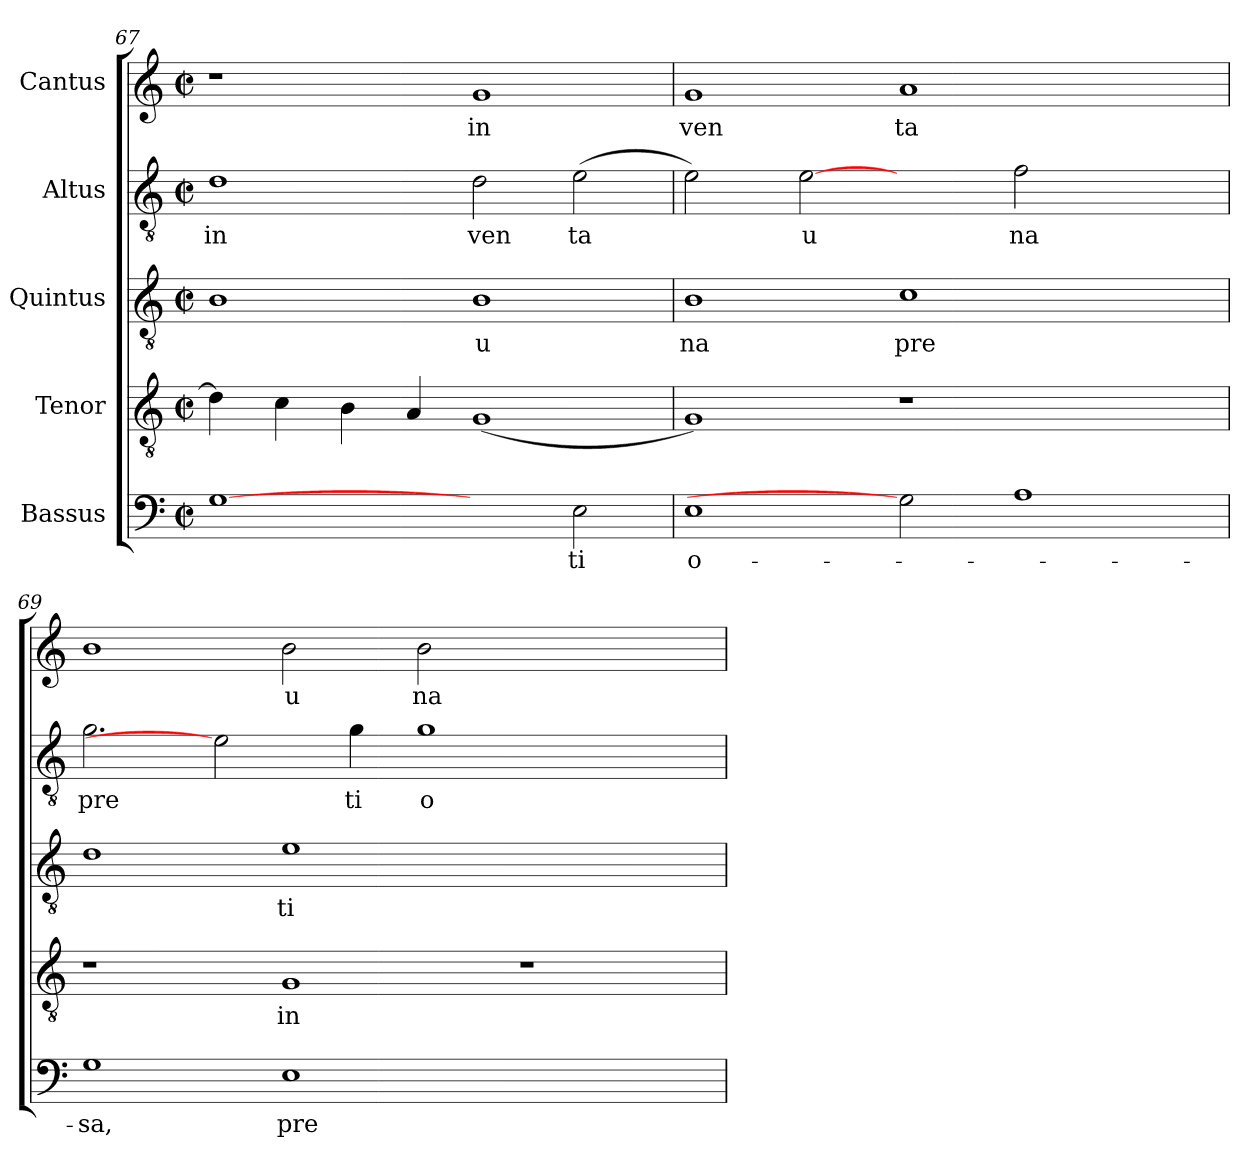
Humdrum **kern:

**kern	**text	**kern	**text	**kern	**text	**kern	**text	**kern	**text
*part5	*part5	*part4	*part4	*part3	*part3	*part2	*part2	*part1	*part1
*staff5	*staff5	*staff4	*staff4	*staff3	*staff3	*staff2	*staff2	*staff1	*staff1
*I"Bassus	*	*I"Tenor	*	*I"Quintus	*	*I"Altus	*	*I"Cantus	*
*clefF4	*	*clefGv2	*	*clefGv2	*	*clefGv2	*	*clefG2	*
*	*	*k[]	*	*	*	*	*	*	*
*	*	*C:	*	*	*	*	*	*	*
*M2/2	*	*M2/2	*	*M2/2	*	*M2/2	*	*M2/2	*
*met(c|)	*	*met(c|)	*	*met(c|)	*	*met(c|)	*	*met(c|)	*
=67	=67	=67	=67	=67	=67	=67	=67	=67	=67
!	!	!	!	!	!	!	!LO:LY:b:cj	!	!
[1G	.	4d\]	.	1B	.	1d	in	1r	.
.	.	4c\	.	.	.	.	.	.	.
.	.	4B\	.	.	.	.	.	.	.
.	.	4A/	.	.	.	.	.	.	.
!	!	!	!	!	!LO:LY:b:cj	!	!LO:LY:b:cj	!	!LO:LY:b:cj
2ryy	.	(>1G	.	1B	u	2d\	ven	1g	in
!	!LO:LY:b:cj	!	!	!	!	!	!LO:LY:b:cj	!	!
2E\	ti	.	.	.	.	(>2e\	ta	.	.
!!LO:LB:g=z
=68	=68	=68	=68	=68	=68	=68	=68	=68	=68
!	!LO:LY:b:rj	!	!	!	!LO:LY:b:cj	!	!	!	!LO:LY:b:cj
*^	*	*	*	*	*	*	*	*	*
1E	32ryy	o-	1G)	.	1B	na	2e\)	.	1g	ven
.	1ryy	.	.	.	.	.	.	.	.	.
!	!	!	!	!	!	!	!	!LO:LY:b:cj	!	!
.	.	.	.	.	.	.	[2e	u	.	.
!	!	!	!	!	!	!LO:LY:b:cj	!	!	!	!LO:LY:b:cj
2G]	.	.	1r	.	1c	pre	2ryy	.	1a	ta
.	1ryy	.	.	.	.	.	.	.	.	.
!	!	!	!	!	!	!	!	!LO:LY:b:cj	!	!
1A	.	.	.	.	.	.	2f\	na	.	.
.	.	.	2ryy	.	2ryy	.	2ryy	.	2ryy	.
.	4...ryy	.	.	.	.	.	.	.	.	.
=69	=69	=69	=69	=69	=69	=69	=69	=69	=69	=69
!	!	!LO:LY:b:cj	!	!	!	!	!	!LO:LY:b:cj	!	!
*v	*v	*	*	*	*	*	*	*	*	*
1G	-sa,	1r	.	1d	.	2.g\	pre	1b	.
.	.	.	.	.	.	2e]	.	.	.
!	!LO:LY:b:cj	!	!LO:LY:b:cj	!	!LO:LY:b:cj	!	!	!	!LO:LY:b:cj
1E	pre-	1G	in	1e	ti	.	.	2b\	u
!	!	!	!	!	!	!	!LO:LY:b:cj	!	!
.	.	.	.	.	.	4g\	ti	.	.
!	!	!	!	!	!	!	!LO:LY:b:cj	!	!LO:LY:b:cj
.	.	.	.	.	.	1g	o	2b\	na
1ryy	.	1r	.	1ryy	.	.	.	1ryy	.
.	.	.	.	.	.	2ryy	.	.	.
=	=	=	=	=	=	=	=	=	=
*-	*-	*-	*-	*-	*-	*-	*-	*-	*-
